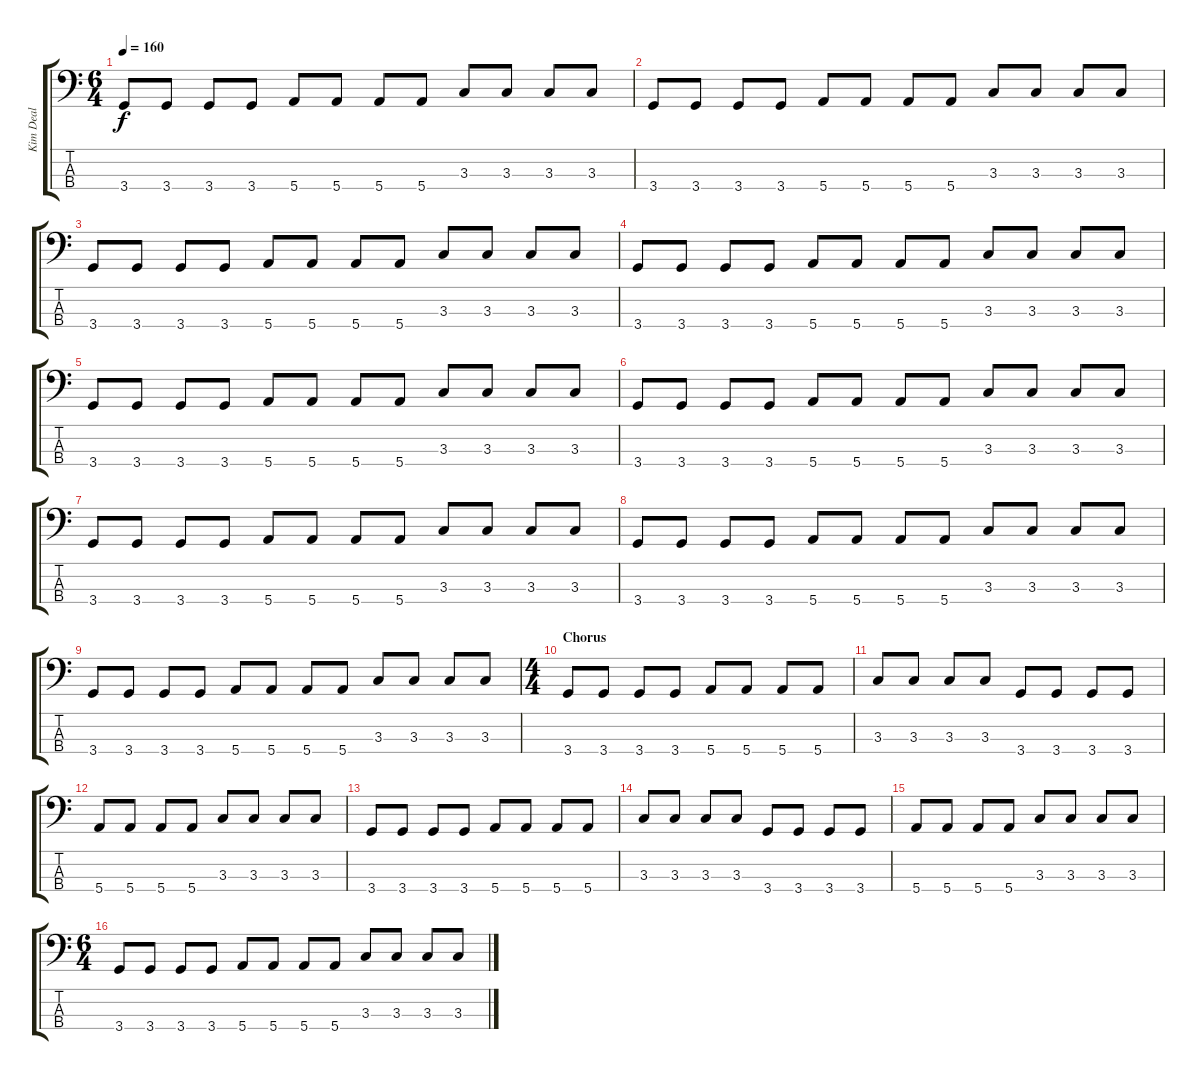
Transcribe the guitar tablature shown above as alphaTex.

\track ("Kim Deal" "Kim Deal") {instrument electricbasspick}
\staff {score tabs}
\tuning (G2 D2 A1 E1) {hide}
\ts (6 4)
\tempo 160
\clef f4
\ks c
3.4.8{dy f} 3.4.8 3.4.8 3.4.8 5.4.8 5.4.8 5.4.8 5.4.8 3.3.8 3.3.8 3.3.8 3.3.8 |
3.4.8 3.4.8 3.4.8 3.4.8 5.4.8 5.4.8 5.4.8 5.4.8 3.3.8 3.3.8 3.3.8 3.3.8 |
3.4.8 3.4.8 3.4.8 3.4.8 5.4.8 5.4.8 5.4.8 5.4.8 3.3.8 3.3.8 3.3.8 3.3.8 |
3.4.8 3.4.8 3.4.8 3.4.8 5.4.8 5.4.8 5.4.8 5.4.8 3.3.8 3.3.8 3.3.8 3.3.8 |
3.4.8 3.4.8 3.4.8 3.4.8 5.4.8 5.4.8 5.4.8 5.4.8 3.3.8 3.3.8 3.3.8 3.3.8 |
3.4.8 3.4.8 3.4.8 3.4.8 5.4.8 5.4.8 5.4.8 5.4.8 3.3.8 3.3.8 3.3.8 3.3.8 |
3.4.8 3.4.8 3.4.8 3.4.8 5.4.8 5.4.8 5.4.8 5.4.8 3.3.8 3.3.8 3.3.8 3.3.8 |
3.4.8 3.4.8 3.4.8 3.4.8 5.4.8 5.4.8 5.4.8 5.4.8 3.3.8 3.3.8 3.3.8 3.3.8 |
3.4.8 3.4.8 3.4.8 3.4.8 5.4.8 5.4.8 5.4.8 5.4.8 3.3.8 3.3.8 3.3.8 3.3.8 |
\ts (4 4)
\section ("" "Chorus")
3.4.8 3.4.8 3.4.8 3.4.8 5.4.8 5.4.8 5.4.8 5.4.8 |
3.3.8 3.3.8 3.3.8 3.3.8 3.4.8 3.4.8 3.4.8 3.4.8 |
5.4.8 5.4.8 5.4.8 5.4.8 3.3.8 3.3.8 3.3.8 3.3.8 |
3.4.8 3.4.8 3.4.8 3.4.8 5.4.8 5.4.8 5.4.8 5.4.8 |
3.3.8 3.3.8 3.3.8 3.3.8 3.4.8 3.4.8 3.4.8 3.4.8 |
5.4.8 5.4.8 5.4.8 5.4.8 3.3.8 3.3.8 3.3.8 3.3.8 |
\ts (6 4)
3.4.8 3.4.8 3.4.8 3.4.8 5.4.8 5.4.8 5.4.8 5.4.8 3.3.8 3.3.8 3.3.8 3.3.8
